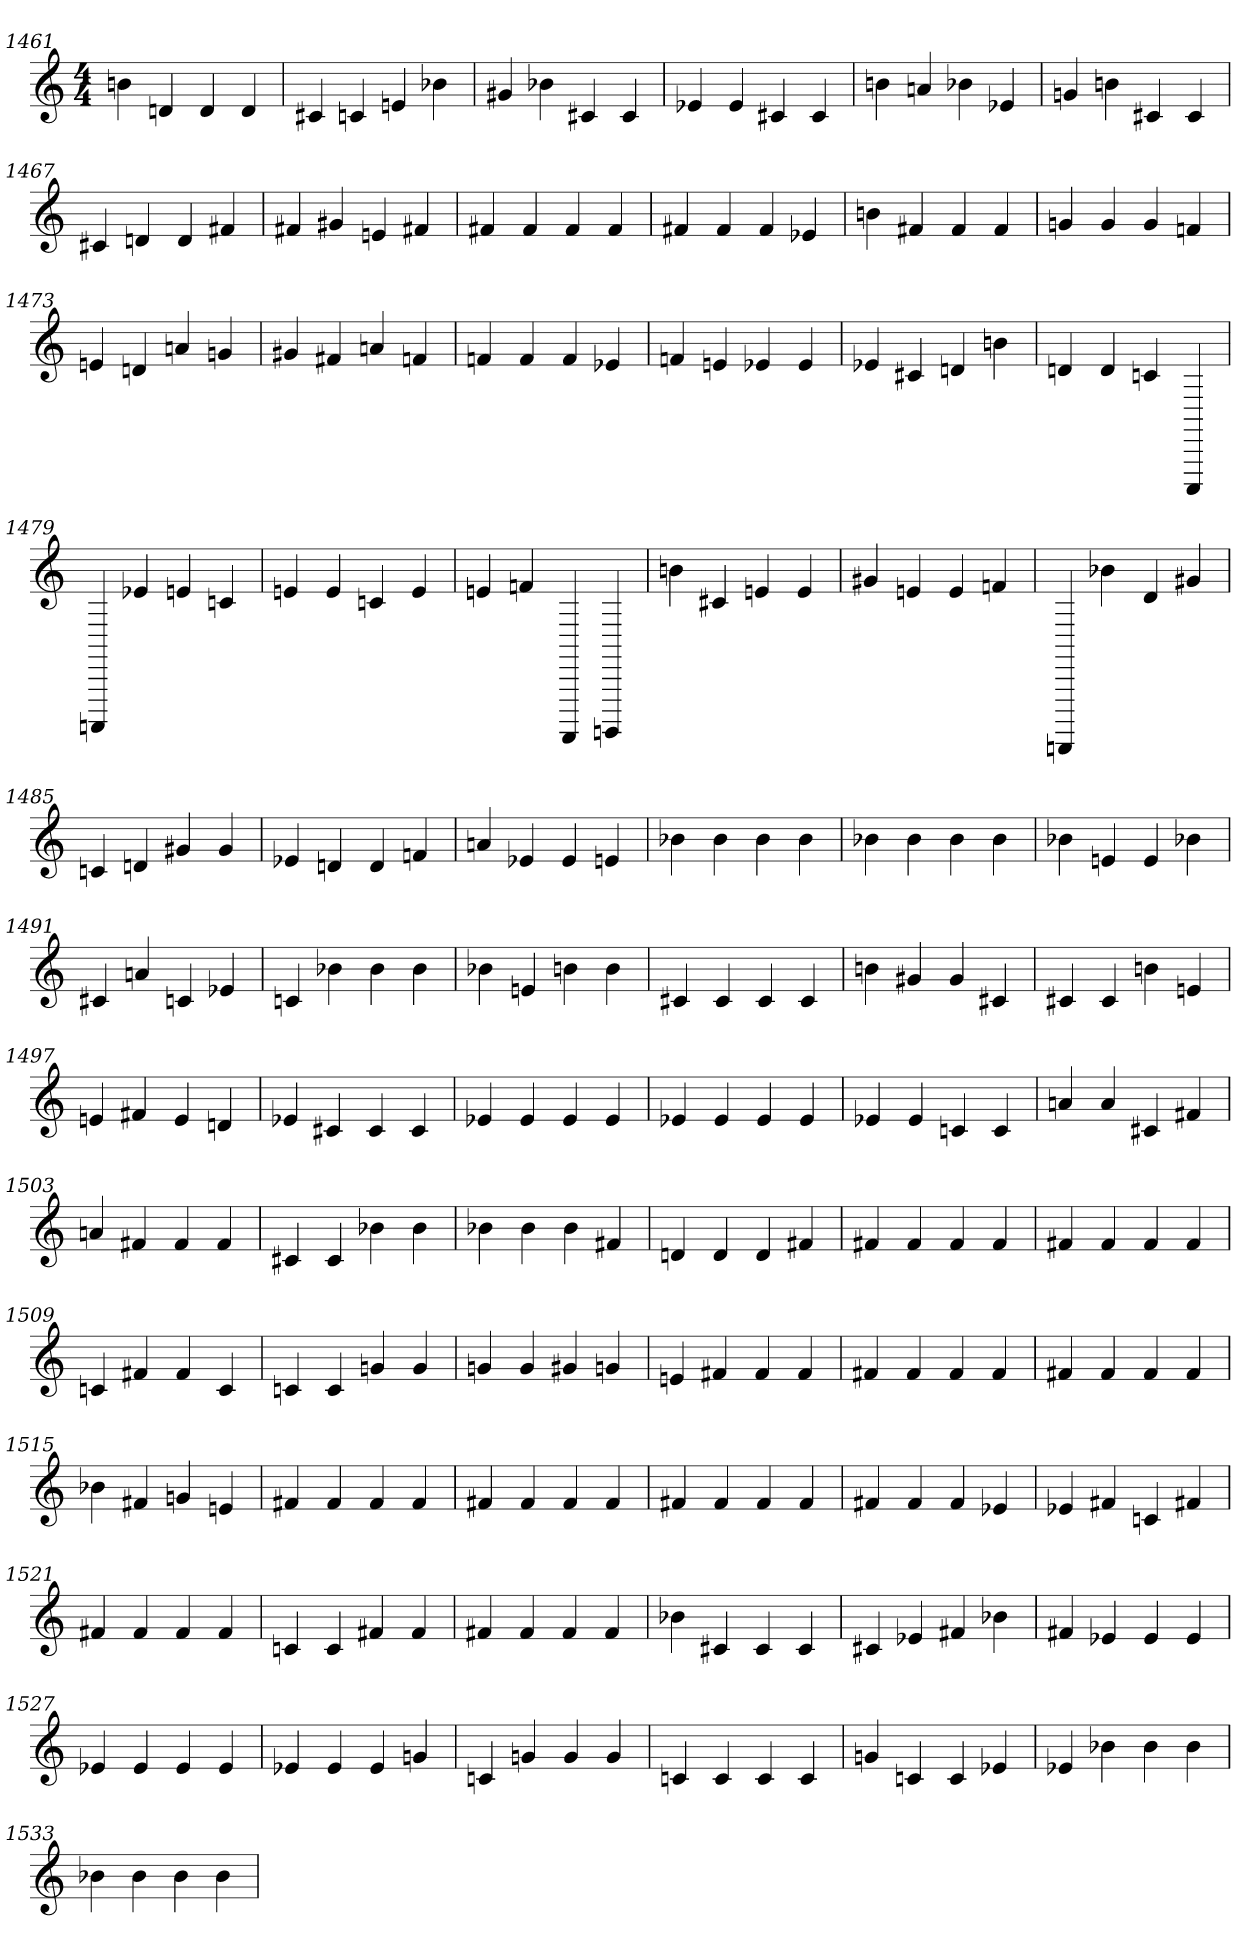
**kern
*part1
*staff1
*clefG2
*M4/4
=1461
4bn
4dn
4d
4d
=1462
4c#X
4cn
4en
4b-X
=1463
4g#X
4b-X
4c#X
4c#
=1464
4e-X
4e-
4c#X
4c#
=1465
4bn
4an
4b-X
4e-X
=1466
4gn
4bn
4c#X
4c#
=1467
4c#X
4dn
4d
4f#X
=1468
4f#X
4g#X
4en
4f#X
=1469
4f#X
4f#
4f#
4f#
=1470
4f#X
4f#
4f#
4e-X
=1471
4bn
4f#X
4f#
4f#
=1472
4gn
4g
4g
4fn
=1473
4en
4dn
4an
4gn
=1474
4g#X
4f#X
4an
4fn
=1475
4fn
4f
4f
4e-X
=1476
4fn
4en
4e-X
4e-
=1477
4e-X
4c#X
4dn
4bn
=1478
4dn
4d
4cn
4CCC
=1479
4AAAAn
4e-X
4en
4cn
=1480
4en
4e
4cn
4e
=1481
4en
4fn
4FFFF
4GGGGn
=1482
4bn
4c#X
4en
4e
=1483
4g#X
4en
4e
4fn
=1484
4DDDDn
4b-X
4d
4g#X
=1485
4cn
4dn
4g#X
4g#
=1486
4e-X
4dn
4d
4fn
=1487
4an
4e-X
4e-
4en
=1488
4b-X
4b-
4b-
4b-
=1489
4b-X
4b-
4b-
4b-
=1490
4b-X
4en
4e
4b-X
=1491
4c#X
4an
4cn
4e-X
=1492
4cn
4b-X
4b-
4b-
=1493
4b-X
4en
4bn
4b
=1494
4c#X
4c#
4c#
4c#
=1495
4bn
4g#X
4g#
4c#X
=1496
4c#X
4c#
4bn
4en
=1497
4en
4f#X
4e
4dn
=1498
4e-X
4c#X
4c#
4c#
=1499
4e-X
4e-
4e-
4e-
=1500
4e-X
4e-
4e-
4e-
=1501
4e-X
4e-
4cn
4c
=1502
4an
4a
4c#X
4f#X
=1503
4an
4f#X
4f#
4f#
=1504
4c#X
4c#
4b-X
4b-
=1505
4b-X
4b-
4b-
4f#X
=1506
4dn
4d
4d
4f#X
=1507
4f#X
4f#
4f#
4f#
=1508
4f#X
4f#
4f#
4f#
=1509
4cn
4f#X
4f#
4c
=1510
4cn
4c
4gn
4g
=1511
4gn
4g
4g#X
4gn
=1512
4en
4f#X
4f#
4f#
=1513
4f#X
4f#
4f#
4f#
=1514
4f#X
4f#
4f#
4f#
=1515
4b-X
4f#X
4gn
4en
=1516
4f#X
4f#
4f#
4f#
=1517
4f#X
4f#
4f#
4f#
=1518
4f#X
4f#
4f#
4f#
=1519
4f#X
4f#
4f#
4e-X
=1520
4e-X
4f#X
4cn
4f#X
=1521
4f#X
4f#
4f#
4f#
=1522
4cn
4c
4f#X
4f#
=1523
4f#X
4f#
4f#
4f#
=1524
4b-X
4c#X
4c#
4c#
=1525
4c#X
4e-X
4f#X
4b-X
=1526
4f#X
4e-X
4e-
4e-
=1527
4e-X
4e-
4e-
4e-
=1528
4e-X
4e-
4e-
4gn
=1529
4cn
4gn
4g
4g
=1530
4cn
4c
4c
4c
=1531
4gn
4cn
4c
4e-X
=1532
4e-X
4b-X
4b-
4b-
=1533
4b-X
4b-
4b-
4b-
=
*-
